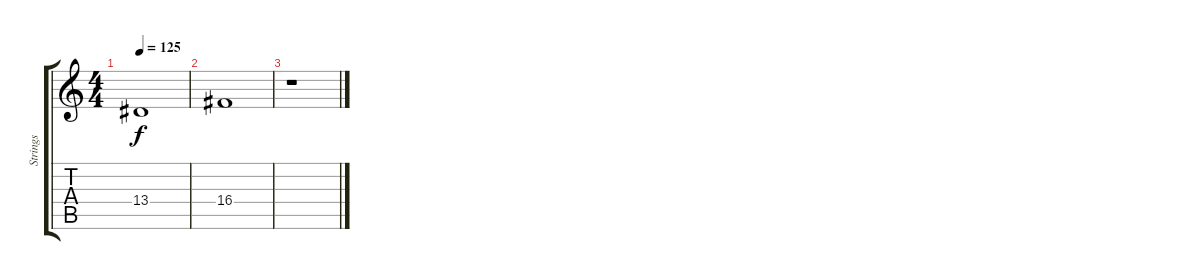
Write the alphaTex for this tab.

\track ("Strings" "Strings") {instrument stringensemble1}
\staff {score tabs}
\tuning (E4 B3 G3 D3 A2 E2) {hide}
\ts (4 4)
\tempo 125
\clef g2
\ks c
13.4.1{dy f} |
16.4.1 |
r.1
